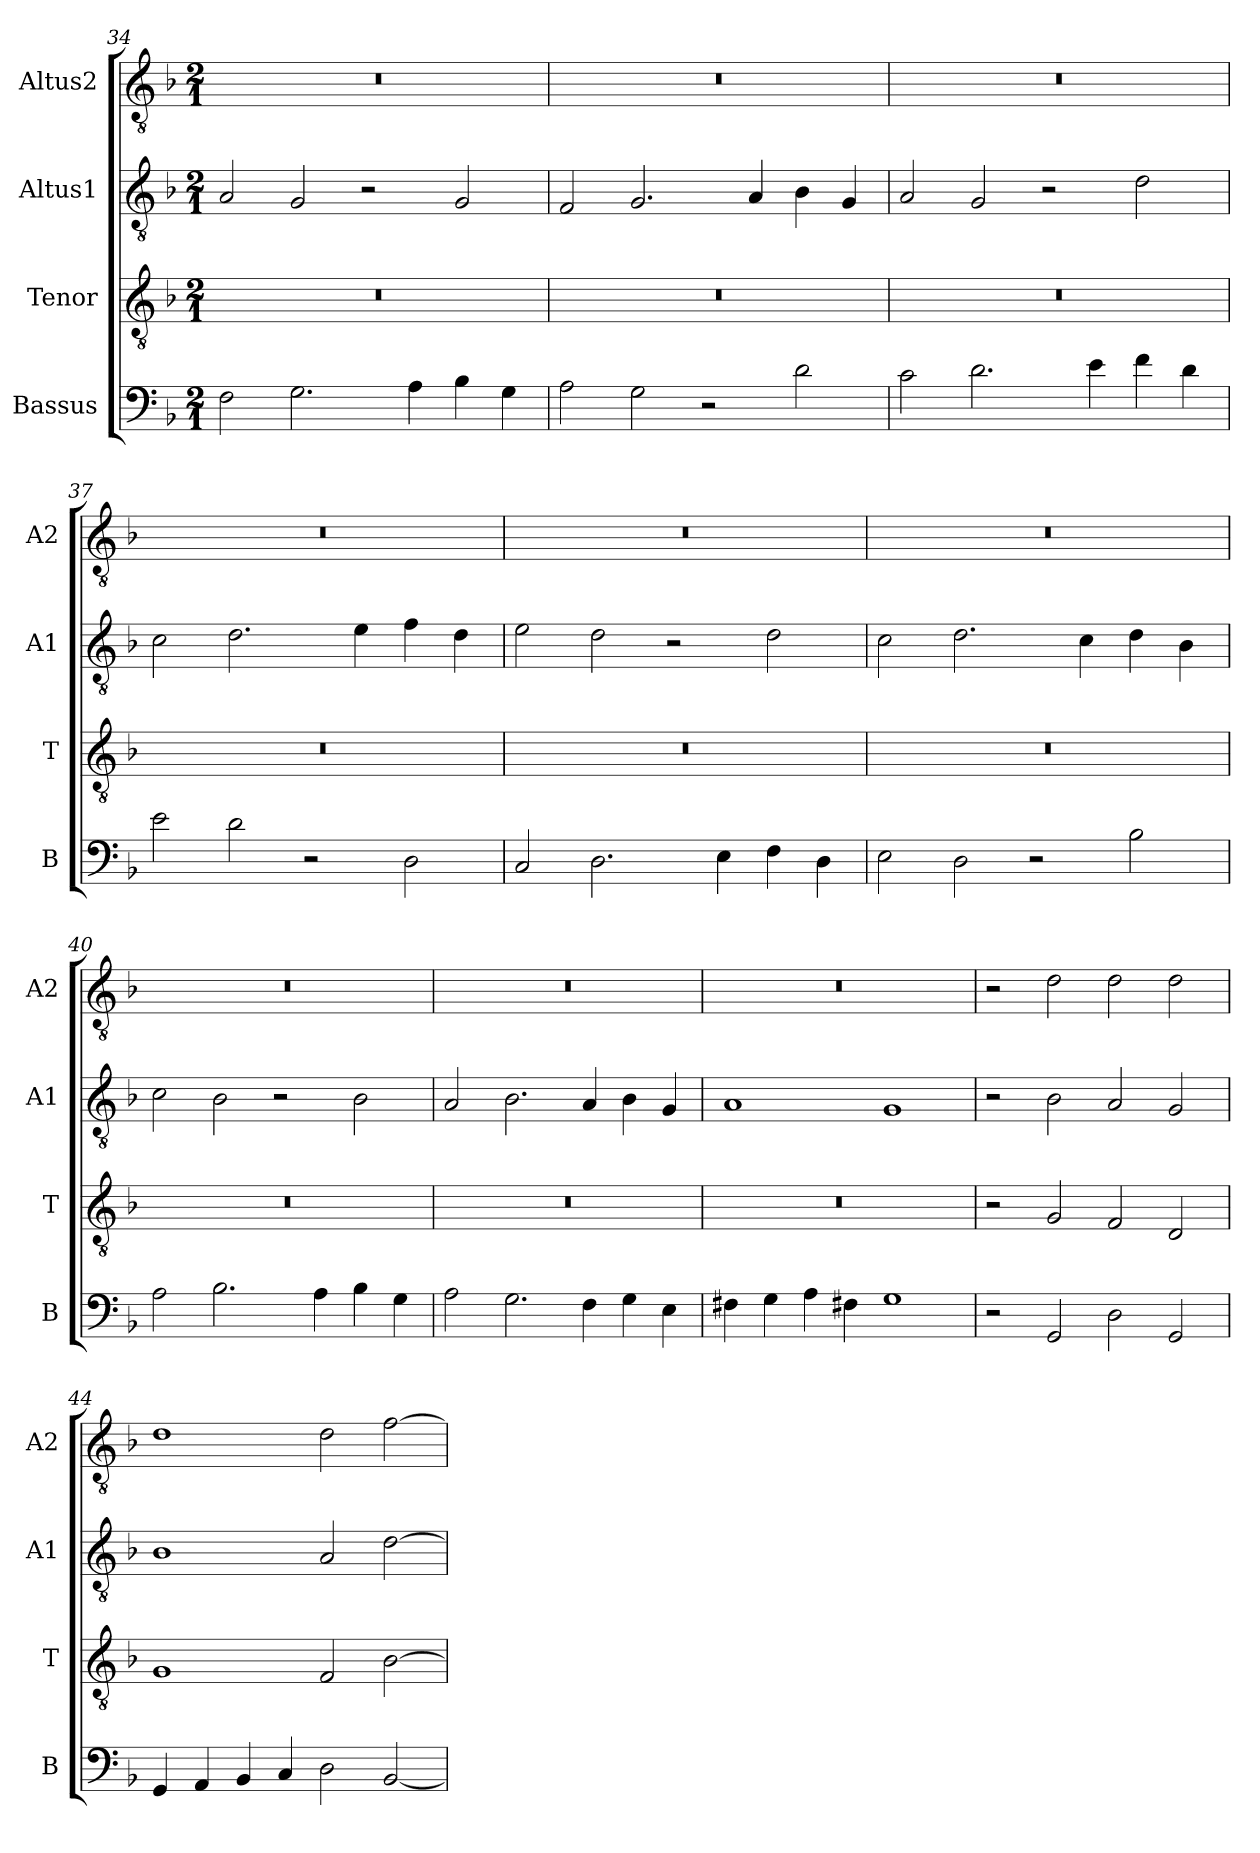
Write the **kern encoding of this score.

**kern	**kern	**kern	**kern
*part4	*part3	*part2	*part1
*staff4	*staff3	*staff2	*staff1
*I"Bassus	*I"Tenor	*I"Altus1	*I"Altus2
*I'B	*I'T	*I'A1	*I'A2
*clefF4	*clefGv2	*clefGv2	*clefGv2
*k[b-]	*k[b-]	*k[b-]	*k[b-]
*M2/1	*M2/1	*M2/1	*M2/1
=34	=34	=34	=34
2F\	0r	2A/	0r
2.G\	.	2G/	.
.	.	2r	.
4A\	.	.	.
4B-\	.	2G/	.
4G\	.	.	.
=35	=35	=35	=35
2A\	0r	2F/	0r
2G\	.	2.G/	.
2r	.	.	.
.	.	4A/	.
2d\	.	4B-\	.
.	.	4G/	.
=36	=36	=36	=36
2c\	0r	2A/	0r
2.d\	.	2G/	.
.	.	2r	.
4e\	.	.	.
4f\	.	2d\	.
4d\	.	.	.
=37	=37	=37	=37
2e\	0r	2c\	0r
2d\	.	2.d\	.
2r	.	.	.
.	.	4e\	.
2D\	.	4f\	.
.	.	4d\	.
=38	=38	=38	=38
2C/	0r	2e\	0r
2.D\	.	2d\	.
.	.	2r	.
4E\	.	.	.
4F\	.	2d\	.
4D\	.	.	.
=39	=39	=39	=39
2E\	0r	2c\	0r
2D\	.	2.d\	.
2r	.	.	.
.	.	4c\	.
2B-\	.	4d\	.
.	.	4B-\	.
=40	=40	=40	=40
2A\	0r	2c\	0r
2.B-\	.	2B-\	.
.	.	2r	.
4A\	.	.	.
4B-\	.	2B-\	.
4G\	.	.	.
=41	=41	=41	=41
2A\	0r	2A/	0r
2.G\	.	2.B-\	.
4F\	.	4A/	.
4G\	.	4B-\	.
4E\	.	4G/	.
=42	=42	=42	=42
4F#X\	0r	1A	0r
4G\	.	.	.
4A\	.	.	.
4F#X\	.	.	.
1G	.	1G	.
=43	=43	=43	=43
2r	2r	2r	2r
2GG/	2G/	2B-\	2d\
2D\	2F/	2A/	2d\
2GG/	2D/	2G/	2d\
=44	=44	=44	=44
4GG/	1G	1B-	1d
4AA/	.	.	.
4BB-/	.	.	.
4C/	.	.	.
2D\	2F/	2A/	2d\
[2BB-/	[2B-\	[2d\	[2f\
=	=	=	=
*-	*-	*-	*-
